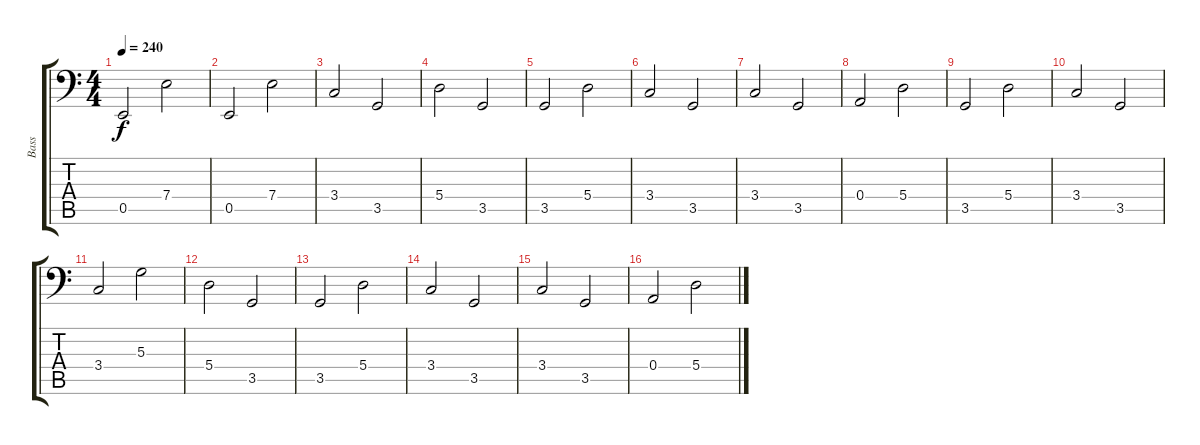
\track ("Bass" "Bass") {instrument fretlessbass}
\staff {score tabs}
\tuning (C3 G2 D2 A1 E1 B0) {hide}
\ts (4 4)
\tempo 240
\clef f4
\ks c
0.5.2{dy f} 7.4.2 |
0.5.2 7.4.2 |
3.4.2 3.5.2 |
5.4.2 3.5.2 |
3.5.2 5.4.2 |
3.4.2 3.5.2 |
3.4.2 3.5.2 |
0.4.2 5.4.2 |
3.5.2 5.4.2 |
3.4.2 3.5.2 |
3.4.2 5.3.2 |
5.4.2 3.5.2 |
3.5.2 5.4.2 |
3.4.2 3.5.2 |
3.4.2 3.5.2 |
0.4.2 5.4.2
